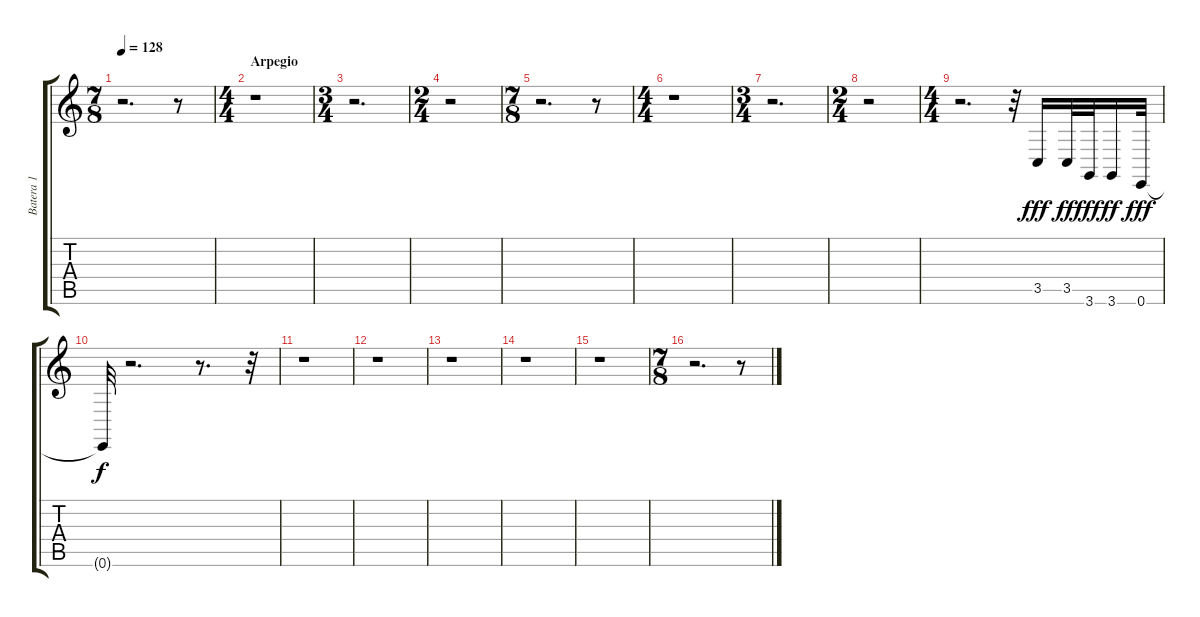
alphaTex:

\track ("Batera 1" "Batera 1") {instrument melodictom}
\staff {score tabs}
\tuning (E4 B3 G3 D3 A2 E2) {hide}
\ts (7 8)
\tempo 128
\clef g2
\ks c
r.2{d dy fff} r.8 |
\ts (4 4)
\section ("" "Arpegio")
r.1 |
\ts (3 4)
r.2{d} |
\ts (2 4)
r.2 |
\ts (7 8)
r.2{d} r.8 |
\ts (4 4)
r.1 |
\ts (3 4)
r.2{d} |
\ts (2 4)
r.2 |
\ts (4 4)
r.2{d} r.32 3.5.16{balance 11} 3.5.32{dy ff} 3.6.32{dy fff balance 15} 3.6.16{dy ff} 0.6.32{dy fff} |
0.6{t}.32{dy f} r.2{d} r.8{d} r.32 |
r.1 |
r.1 |
r.1 |
r.1 |
r.1 |
\ts (7 8)
r.2{d} r.8
